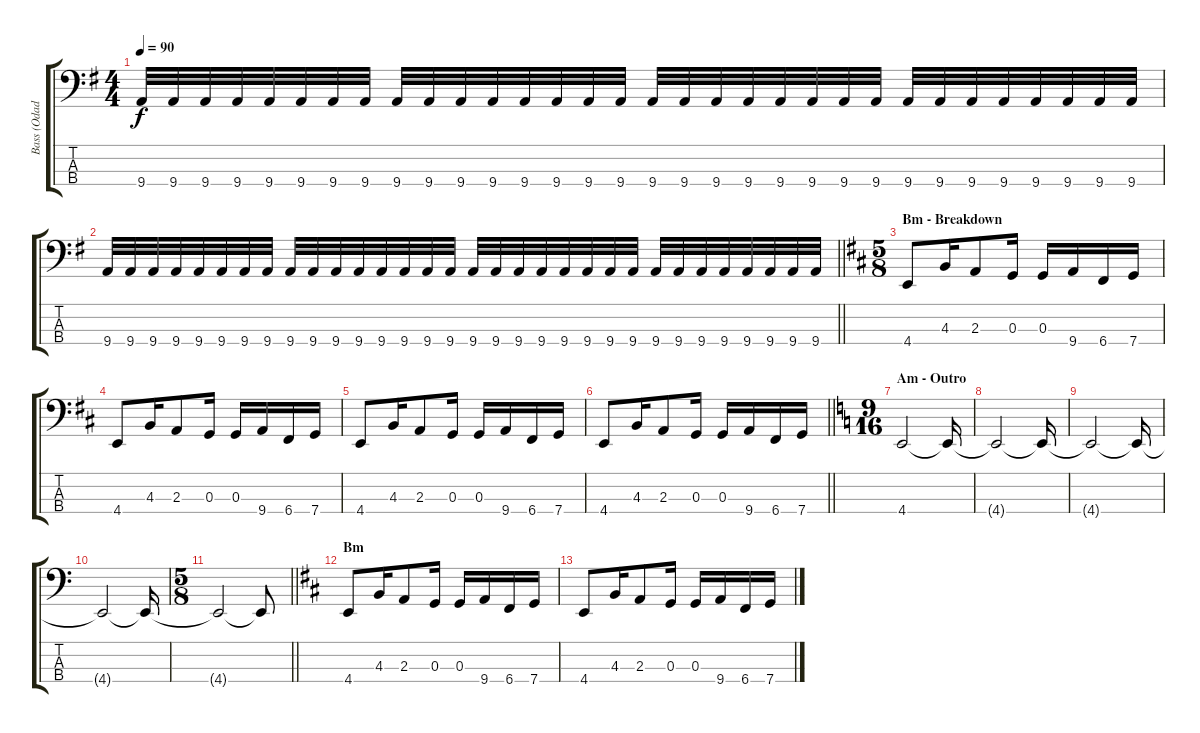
\track ("Bass (Odadjian)" "Bass (Odad") {instrument electricbasspick}
\staff {score tabs}
\tuning (F2 C2 G1 C1) {hide}
\ts (4 4)
\tempo 90
\clef f4
\ks eminor
9.4.32{dy f} 9.4.32 9.4.32 9.4.32 9.4.32 9.4.32 9.4.32 9.4.32 9.4.32 9.4.32 9.4.32 9.4.32 9.4.32 9.4.32 9.4.32 9.4.32 9.4.32 9.4.32 9.4.32 9.4.32 9.4.32 9.4.32 9.4.32 9.4.32 9.4.32 9.4.32 9.4.32 9.4.32 9.4.32 9.4.32 9.4.32 9.4.32 |
\barLineRight lightlight
9.4.32 9.4.32 9.4.32 9.4.32 9.4.32 9.4.32 9.4.32 9.4.32 9.4.32 9.4.32 9.4.32 9.4.32 9.4.32 9.4.32 9.4.32 9.4.32 9.4.32 9.4.32 9.4.32 9.4.32 9.4.32 9.4.32 9.4.32 9.4.32 9.4.32 9.4.32 9.4.32 9.4.32 9.4.32 9.4.32 9.4.32 9.4.32 |
\ts (5 8)
\section ("" "Bm - Breakdown")
\ks bminor
4.4.8 4.3.16 2.3.8 0.3.16 0.3.16 9.4.16 6.4.16 7.4.16 |
4.4.8 4.3.16 2.3.8 0.3.16 0.3.16 9.4.16 6.4.16 7.4.16 |
4.4.8 4.3.16 2.3.8 0.3.16 0.3.16 9.4.16 6.4.16 7.4.16 |
\barLineRight lightlight
4.4.8 4.3.16 2.3.8 0.3.16 0.3.16 9.4.16 6.4.16 7.4.16 |
\ts (9 16)
\section ("" "Am - Outro")
\ks aminor
4.4.2 4.4{t}.16 |
4.4{t}.2 4.4{t}.16 |
4.4{t}.2 4.4{t}.16 |
4.4{t}.2 4.4{t}.16 |
\ts (5 8)
\barLineRight lightlight
4.4{t}.2 4.4{t}.8 |
\section ("" "Bm")
\ks bminor
4.4.8 4.3.16 2.3.8 0.3.16 0.3.16 9.4.16 6.4.16 7.4.16 |
4.4.8 4.3.16 2.3.8 0.3.16 0.3.16 9.4.16 6.4.16 7.4.16
